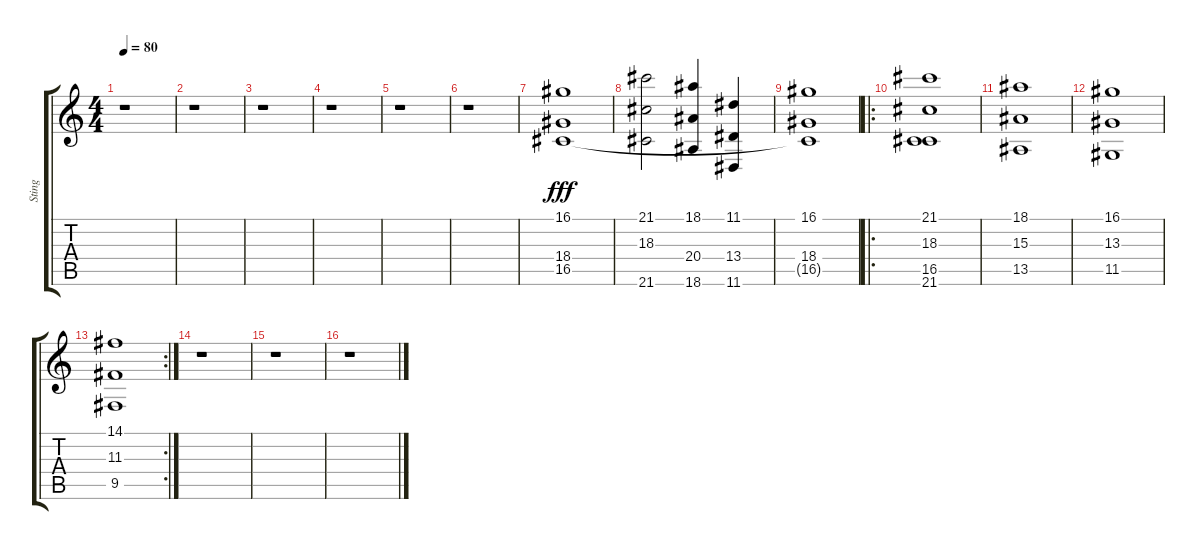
\track ("Sting" "Sting") {instrument stringensemble2}
\staff {score tabs}
\tuning (E4 B3 G3 D3 A2 E2) {hide}
\ts (4 4)
\tempo 80
\clef g2
\ks c
r.1{dy f} |
r.1 |
r.1 |
r.1 |
r.1 |
r.1 |
(16.1 18.4 16.5).1{dy fff} |
(21.1 18.3 21.6).2 (18.1 20.4 18.6).4 (11.1 13.4 11.6).4 |
(16.1 18.4 16.5{t}).1 |
\ro
(21.1 18.3 16.5 21.6).1 |
(18.1 15.3 13.5).1 |
(16.1 13.3 11.5).1 |
\rc 2
(14.1 11.3 9.5).1 |
r.1 |
r.1 |
r.1
